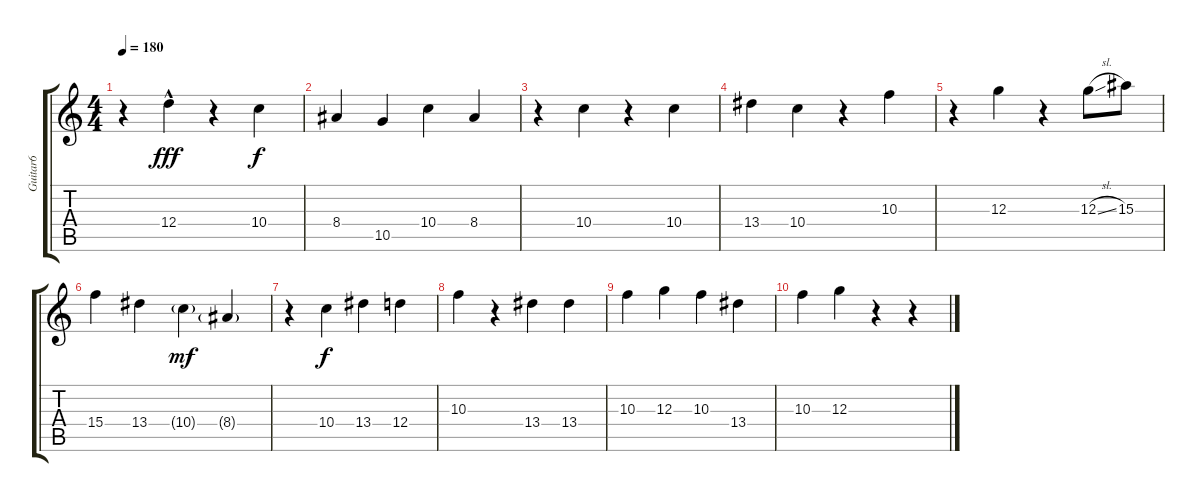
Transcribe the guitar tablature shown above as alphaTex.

\track ("Guitar6" "Guitar6") {instrument acousticguitarnylon}
\staff {score tabs}
\tuning (E4 B3 G3 D3 A2 E2) {hide}
\ts (4 4)
\tempo 180
\clef g2
\ks c
r.4{dy f} 12.4{hac}.4{dy fff} r.4 10.4.4{dy f} |
8.4.4 10.5.4 10.4.4 8.4.4 |
r.4 10.4.4 r.4 10.4.4 |
13.4.4 10.4.4 r.4 10.3.4 |
r.4 12.3.4 r.4 12.3{sl}.8 15.3.8 |
15.4.4 13.4.4 10.4{g}.4{dy mf} 8.4{g}.4 |
r.4 10.4.4{dy f} 13.4.4 12.4.4 |
10.3.4 r.4 13.4.4 13.4.4 |
10.3.4 12.3.4 10.3.4 13.4.4 |
10.3.4 12.3.4 r.4 r.4
